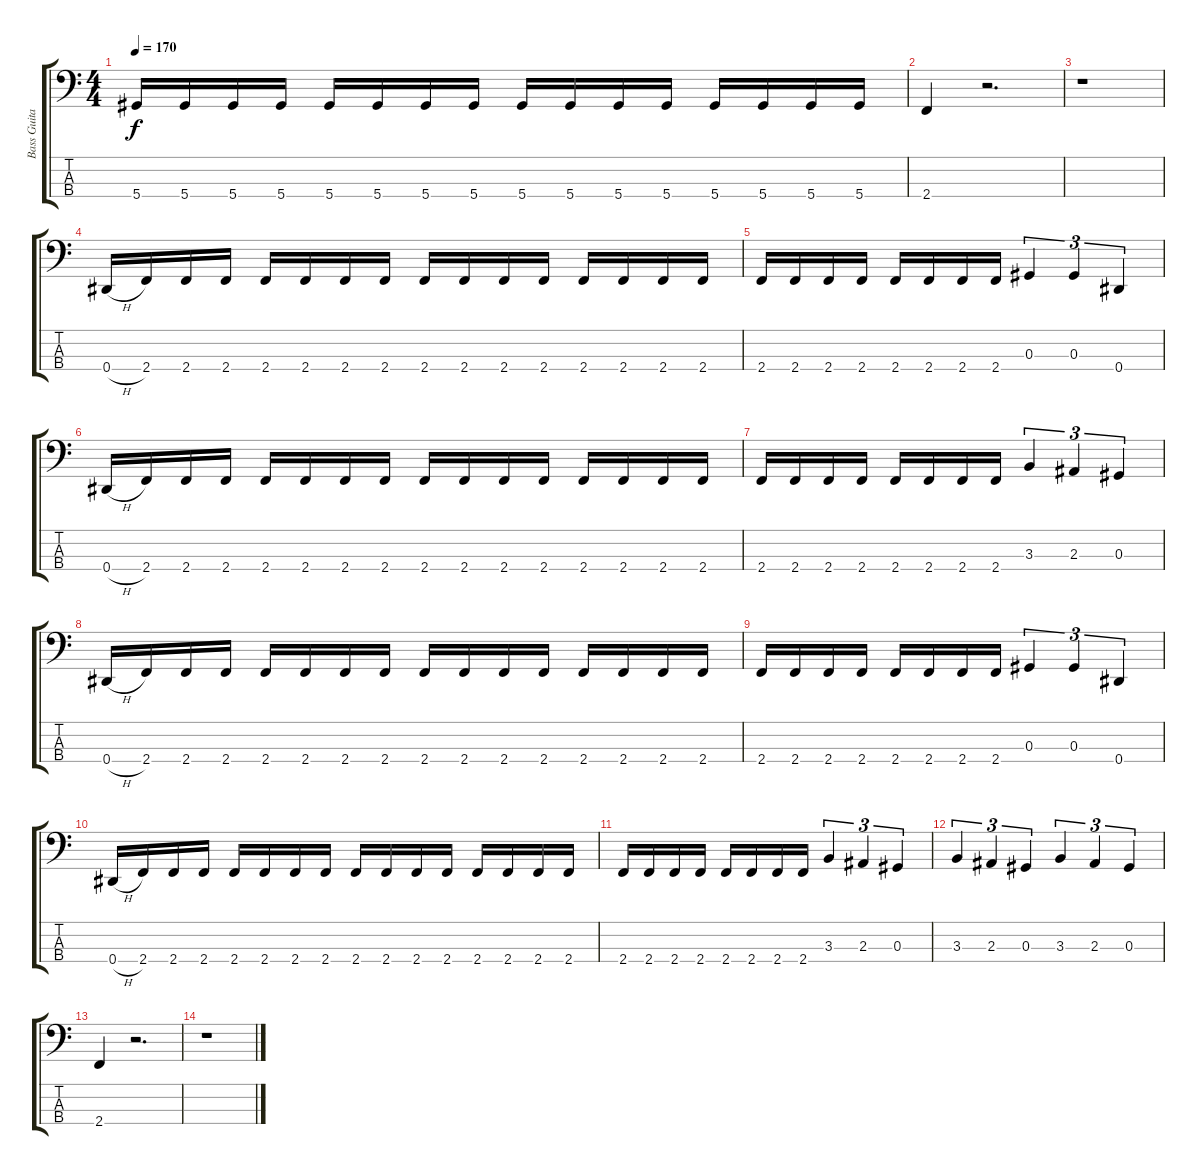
\track ("Bass Guitar" "Bass Guita") {instrument electricbasspick}
\staff {score tabs}
\tuning (Gb2 Db2 Ab1 Eb1) {hide}
\ts (4 4)
\tempo 170
\clef f4
\ks c
5.4.16{dy f} 5.4.16 5.4.16 5.4.16 5.4.16 5.4.16 5.4.16 5.4.16 5.4.16 5.4.16 5.4.16 5.4.16 5.4.16 5.4.16 5.4.16 5.4.16 |
2.4.4 r.2{d} |
r.1 |
0.4{h}.16 2.4.16 2.4.16 2.4.16 2.4.16 2.4.16 2.4.16 2.4.16 2.4.16 2.4.16 2.4.16 2.4.16 2.4.16 2.4.16 2.4.16 2.4.16 |
2.4.16 2.4.16 2.4.16 2.4.16 2.4.16 2.4.16 2.4.16 2.4.16 0.3.4{tu (3 2)} 0.3.4{tu (3 2)} 0.4.4{tu (3 2)} |
0.4{h}.16 2.4.16 2.4.16 2.4.16 2.4.16 2.4.16 2.4.16 2.4.16 2.4.16 2.4.16 2.4.16 2.4.16 2.4.16 2.4.16 2.4.16 2.4.16 |
2.4.16 2.4.16 2.4.16 2.4.16 2.4.16 2.4.16 2.4.16 2.4.16 3.3.4{tu (3 2)} 2.3.4{tu (3 2)} 0.3.4{tu (3 2)} |
0.4{h}.16 2.4.16 2.4.16 2.4.16 2.4.16 2.4.16 2.4.16 2.4.16 2.4.16 2.4.16 2.4.16 2.4.16 2.4.16 2.4.16 2.4.16 2.4.16 |
2.4.16 2.4.16 2.4.16 2.4.16 2.4.16 2.4.16 2.4.16 2.4.16 0.3.4{tu (3 2)} 0.3.4{tu (3 2)} 0.4.4{tu (3 2)} |
0.4{h}.16 2.4.16 2.4.16 2.4.16 2.4.16 2.4.16 2.4.16 2.4.16 2.4.16 2.4.16 2.4.16 2.4.16 2.4.16 2.4.16 2.4.16 2.4.16 |
2.4.16 2.4.16 2.4.16 2.4.16 2.4.16 2.4.16 2.4.16 2.4.16 3.3.4{tu (3 2)} 2.3.4{tu (3 2)} 0.3.4{tu (3 2)} |
3.3.4{tu (3 2)} 2.3.4{tu (3 2)} 0.3.4{tu (3 2)} 3.3.4{tu (3 2)} 2.3.4{tu (3 2)} 0.3.4{tu (3 2)} |
2.4.4 r.2{d} |
r.1
